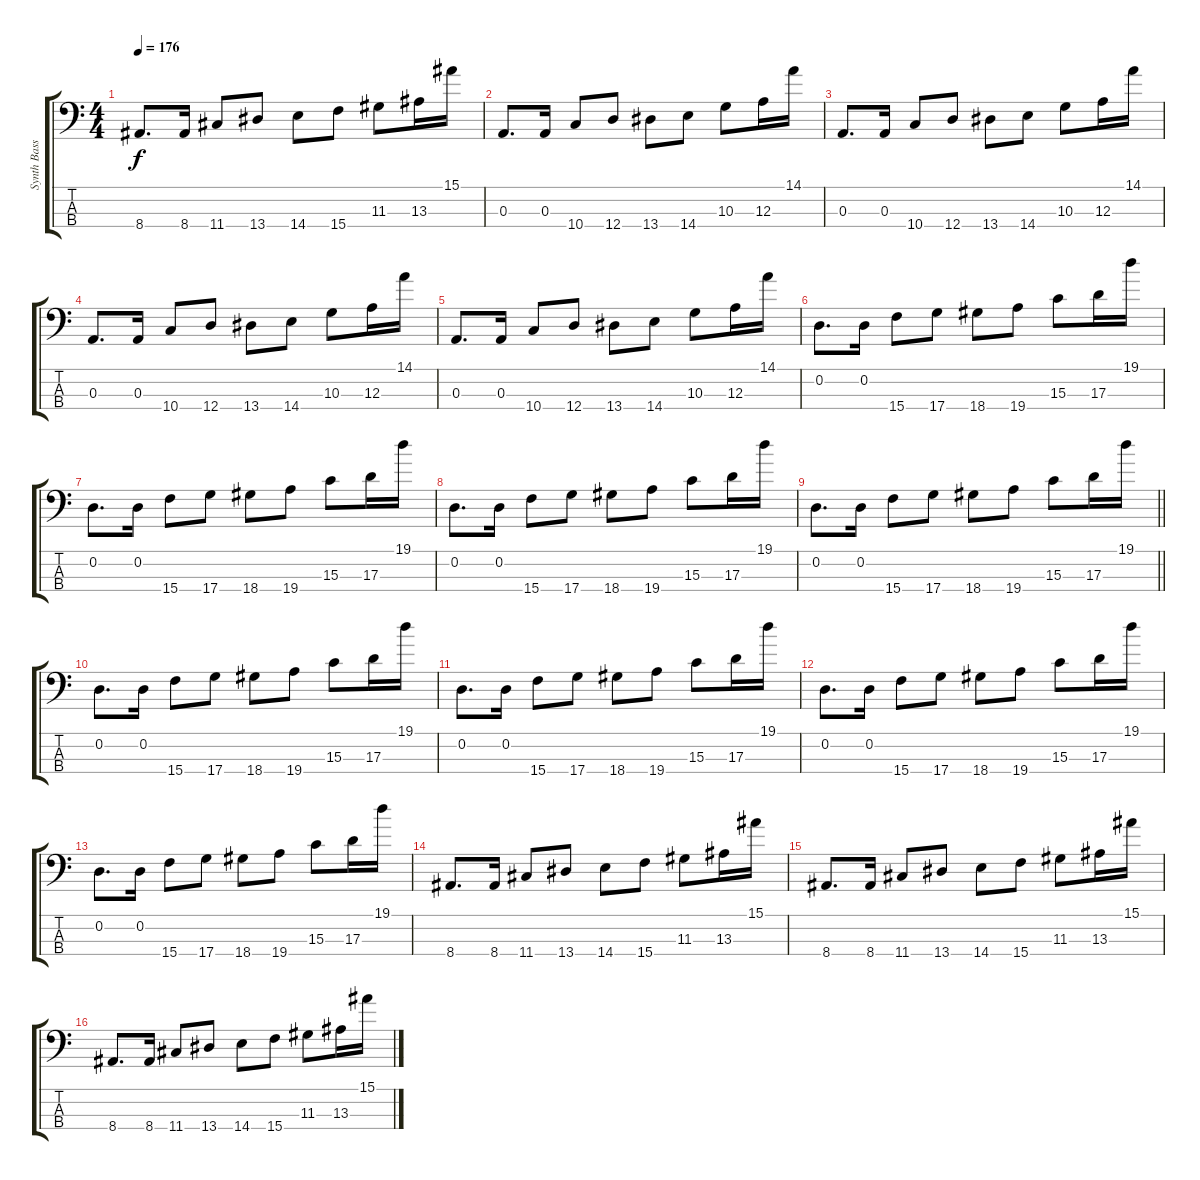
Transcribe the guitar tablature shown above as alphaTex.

\track ("Synth Bass" "Synth Bass") {instrument synthbass1}
\staff {score tabs}
\tuning (G2 D2 A1 D1) {hide}
\ts (4 4)
\tempo 176
\clef f4
\ks c
8.4.8{d dy f} 8.4.16 11.4.8 13.4.8 14.4.8 15.4.8 11.3.8 13.3.16 15.1.16 |
0.3.8{d} 0.3.16 10.4.8 12.4.8 13.4.8 14.4.8 10.3.8 12.3.16 14.1.16 |
0.3.8{d} 0.3.16 10.4.8 12.4.8 13.4.8 14.4.8 10.3.8 12.3.16 14.1.16 |
0.3.8{d} 0.3.16 10.4.8 12.4.8 13.4.8 14.4.8 10.3.8 12.3.16 14.1.16 |
0.3.8{d} 0.3.16 10.4.8 12.4.8 13.4.8 14.4.8 10.3.8 12.3.16 14.1.16 |
0.2.8{d} 0.2.16 15.4.8 17.4.8 18.4.8 19.4.8 15.3.8 17.3.16 19.1.16 |
0.2.8{d} 0.2.16 15.4.8 17.4.8 18.4.8 19.4.8 15.3.8 17.3.16 19.1.16 |
0.2.8{d} 0.2.16 15.4.8 17.4.8 18.4.8 19.4.8 15.3.8 17.3.16 19.1.16 |
\barLineRight lightlight
0.2.8{d} 0.2.16 15.4.8 17.4.8 18.4.8 19.4.8 15.3.8 17.3.16 19.1.16 |
0.2.8{d} 0.2.16 15.4.8 17.4.8 18.4.8 19.4.8 15.3.8 17.3.16 19.1.16 |
0.2.8{d} 0.2.16 15.4.8 17.4.8 18.4.8 19.4.8 15.3.8 17.3.16 19.1.16 |
0.2.8{d} 0.2.16 15.4.8 17.4.8 18.4.8 19.4.8 15.3.8 17.3.16 19.1.16 |
0.2.8{d} 0.2.16 15.4.8 17.4.8 18.4.8 19.4.8 15.3.8 17.3.16 19.1.16 |
8.4.8{d} 8.4.16 11.4.8 13.4.8 14.4.8 15.4.8 11.3.8 13.3.16 15.1.16 |
8.4.8{d} 8.4.16 11.4.8 13.4.8 14.4.8 15.4.8 11.3.8 13.3.16 15.1.16 |
8.4.8{d} 8.4.16 11.4.8 13.4.8 14.4.8 15.4.8 11.3.8 13.3.16 15.1.16
